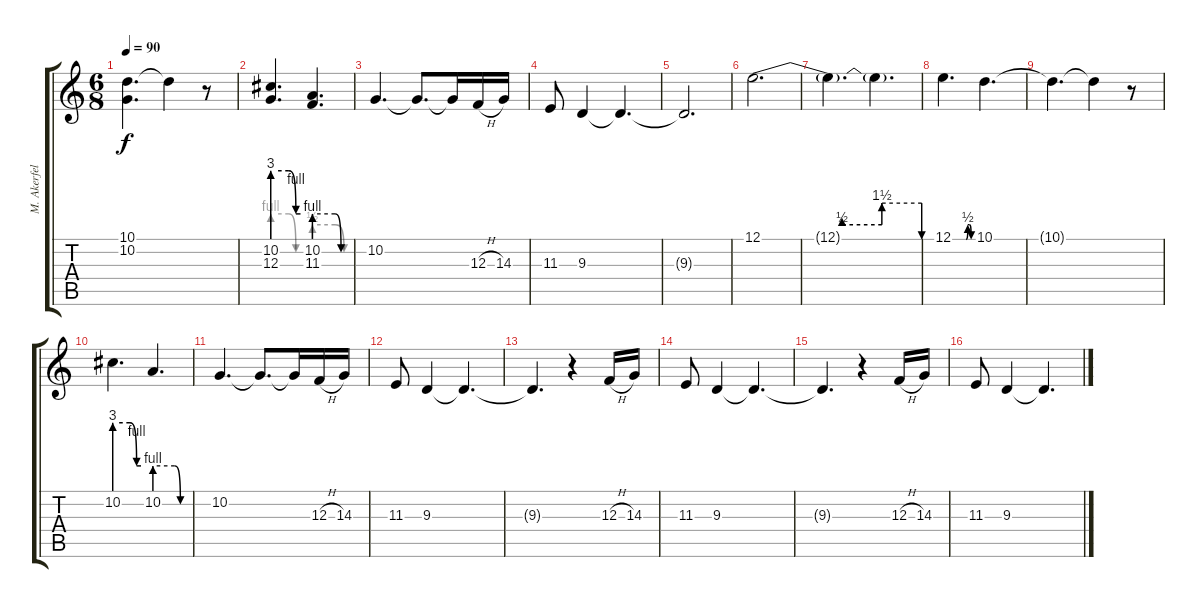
\track ("M. Akerfeldt (Vocals)" "M. Akerfel") {instrument oboe}
\staff {score tabs}
\tuning (E4 A3 F3 D3 A2 D2) {hide}
\ts (6 8)
\tempo 90
\clef g2
\ks c
(10.1{t} 10.2{t}).4{d dy f} 10.1{t}.4 r.8 |
(10.2{be (custom 0 12 35 12 50 4 60 4)} 12.3{be (custom 0 4 35 4 50 0 60 0)}).4{d} (10.2{be (custom 0 4 35 4 45 0 60 0)} 11.3{be (custom 0 2 35 2 50 0 60 0)}).4{d} |
10.2.4{d} 10.2{t}.8{d} 10.2{t}.16 12.3{h}.16 14.3.16 |
11.3.8 9.3.4 9.3{t}.4{d} |
9.3{t}.2{d} |
12.1{be (custom 0 0 30 0 30 2 45 2 45 6 60 6 60 0)}.2{d} |
12.1{t}.4{d} 12.1{t}.4{d} |
12.1{be (custom 0 0 40 0 45 2 50 2 55 0 60 0)}.4{d} 10.1.4{d} |
10.1{t}.4{d} 10.1{t}.4 r.8 |
10.2{be (custom 0 12 35 12 50 4 60 4)}.4{d} 10.2{be (custom 0 4 35 4 45 0 60 0)}.4{d} |
10.2.4{d} 10.2{t}.8{d} 10.2{t}.16 12.3{h}.16 14.3.16 |
11.3.8 9.3.4 9.3{t}.4{d} |
9.3{t}.4{d} r.4 12.3{h}.16 14.3.16 |
11.3.8 9.3.4 9.3{t}.4{d} |
9.3{t}.4{d} r.4 12.3{h}.16 14.3.16 |
11.3.8 9.3.4 9.3{t}.4{d}
